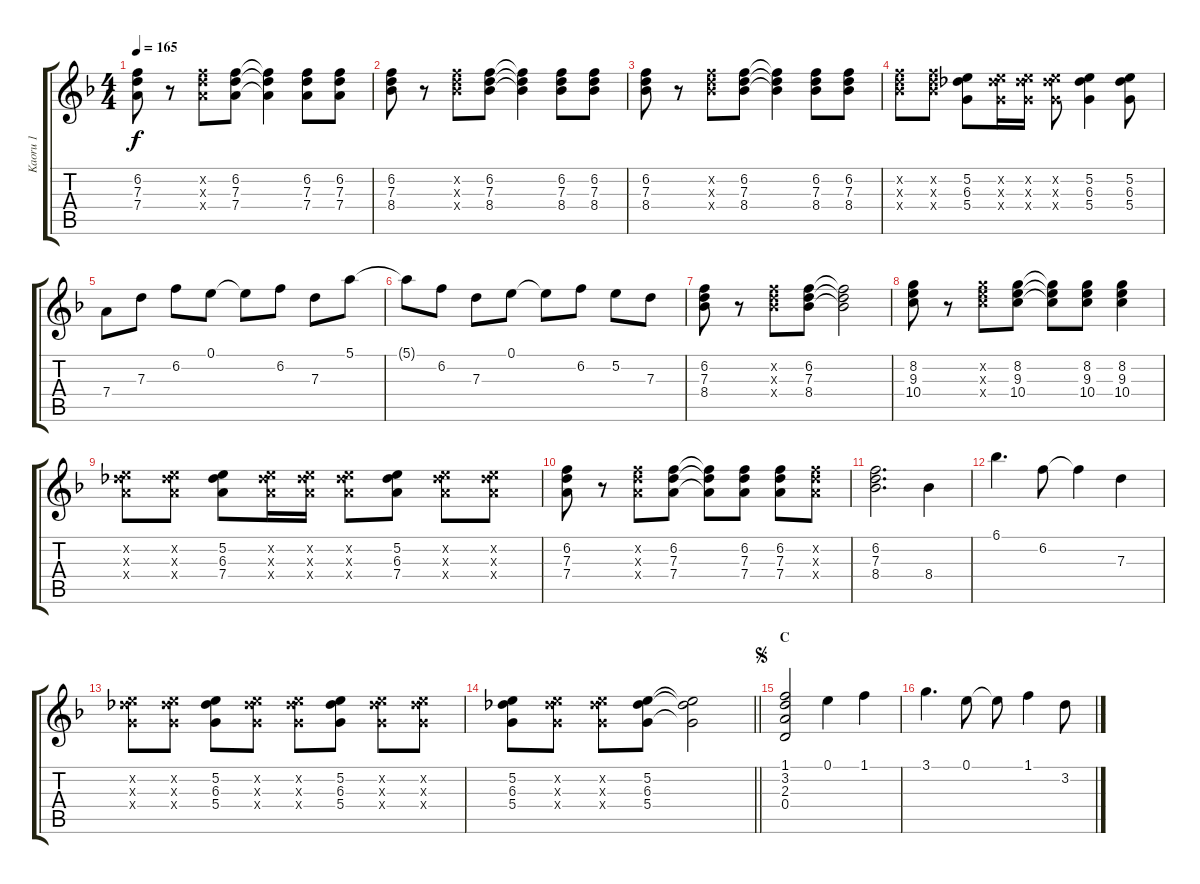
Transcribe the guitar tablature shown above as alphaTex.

\track ("Kaoru 1" "Kaoru 1") {instrument overdrivenguitar}
\staff {score tabs}
\tuning (E4 B3 G3 D3 A2 D2) {hide}
\ts (4 4)
\tempo 165
\clef g2
\ks dminor
(6.2 7.3 7.4).8{dy f} r.8 (6.2{x} 7.3{x} 7.4{x}).8 (6.2 7.3 7.4).8 (6.2{t} 7.3{t} 7.4{t}).4 (6.2 7.3 7.4).8 (6.2 7.3 7.4).8 |
(6.2 7.3 8.4).8 r.8 (6.2{x} 7.3{x} 8.4{x}).8 (6.2 7.3 8.4).8 (6.2{t} 7.3{t} 8.4{t}).4 (6.2 7.3 8.4).8 (6.2 7.3 8.4).8 |
(6.2 7.3 8.4).8 r.8 (6.2{x} 7.3{x} 8.4{x}).8 (6.2 7.3 8.4).8 (6.2{t} 7.3{t} 8.4{t}).4 (6.2 7.3 8.4).8 (6.2 7.3 8.4).8 |
(6.2{x} 7.3{x} 8.4{x}).8 (6.2{x} 7.3{x} 8.4{x}).8 (5.2 6.3 5.4).8 (5.2{x} 6.3{x} 5.4{x}).16 (5.2{x} 6.3{x} 5.4{x}).16 (5.2{x} 6.3{x} 5.4{x}).8 (5.2 6.3 5.4).4 (5.2 6.3 5.4).8 |
7.4.8 7.3.8 6.2.8 0.1.8 0.1{t}.8 6.2.8 7.3.8 5.1.8 |
5.1{t}.8 6.2.8 7.3.8 0.1.8 0.1{t}.8 6.2.8 5.2.8 7.3.8 |
(6.2 7.3 8.4).8 r.8 (6.2{x} 7.3{x} 8.4{x}).8 (6.2 7.3 8.4).8 (6.2{t} 7.3{t} 8.4{t}).2 |
(8.2 9.3 10.4).8 r.8 (8.2{x} 9.3{x} 10.4{x}).8 (8.2 9.3 10.4).8 (8.2{t} 9.3{t} 10.4{t}).8 (8.2 9.3 10.4).8 (8.2 9.3 10.4).4 |
(5.2{x} 6.3{x} 7.4{x}).8 (5.2{x} 6.3{x} 7.4{x}).8 (5.2 6.3 7.4).8 (5.2{x} 6.3{x} 7.4{x}).16 (5.2{x} 6.3{x} 7.4{x}).16 (5.2{x} 6.3{x} 7.4{x}).8 (5.2 6.3 7.4).8 (5.2{x} 6.3{x} 7.4{x}).8 (5.2{x} 6.3{x} 7.4{x}).8 |
(6.2 7.3 7.4).8 r.8 (6.2{x} 7.3{x} 7.4{x}).8 (6.2 7.3 7.4).8 (6.2{t} 7.3{t} 7.4{t}).8 (6.2 7.3 7.4).8 (6.2 7.3 7.4).8 (6.2{x} 7.3{x} 7.4{x}).8 |
(6.2 7.3 8.4).2{d} 8.4.4 |
6.1.4{d} 6.2.8 6.2{t}.4 7.3.4 |
(5.2{x} 6.3{x} 5.4{x}).8 (5.2{x} 6.3{x} 5.4{x}).8 (5.2 6.3 5.4).8 (5.2{x} 6.3{x} 5.4{x}).8 (5.2{x} 6.3{x} 5.4{x}).8 (5.2 6.3 5.4).8 (5.2{x} 6.3{x} 5.4{x}).8 (5.2{x} 6.3{x} 5.4{x}).8 |
\barLineRight lightlight
(5.2 6.3 5.4).8 (5.2{x} 6.3{x} 5.4{x}).8 (5.2{x} 6.3{x} 5.4{x}).8 (5.2 6.3 5.4).8 (5.2{t} 6.3{t} 5.4{t}).2 |
\section ("" "C")
\jump segno
(1.1 3.2 2.3 0.4).2{instrument overdrivenguitar} 0.1.4 1.1.4 |
3.1.4{d} 0.1.8 0.1{t}.8 1.1.4 3.2.8
